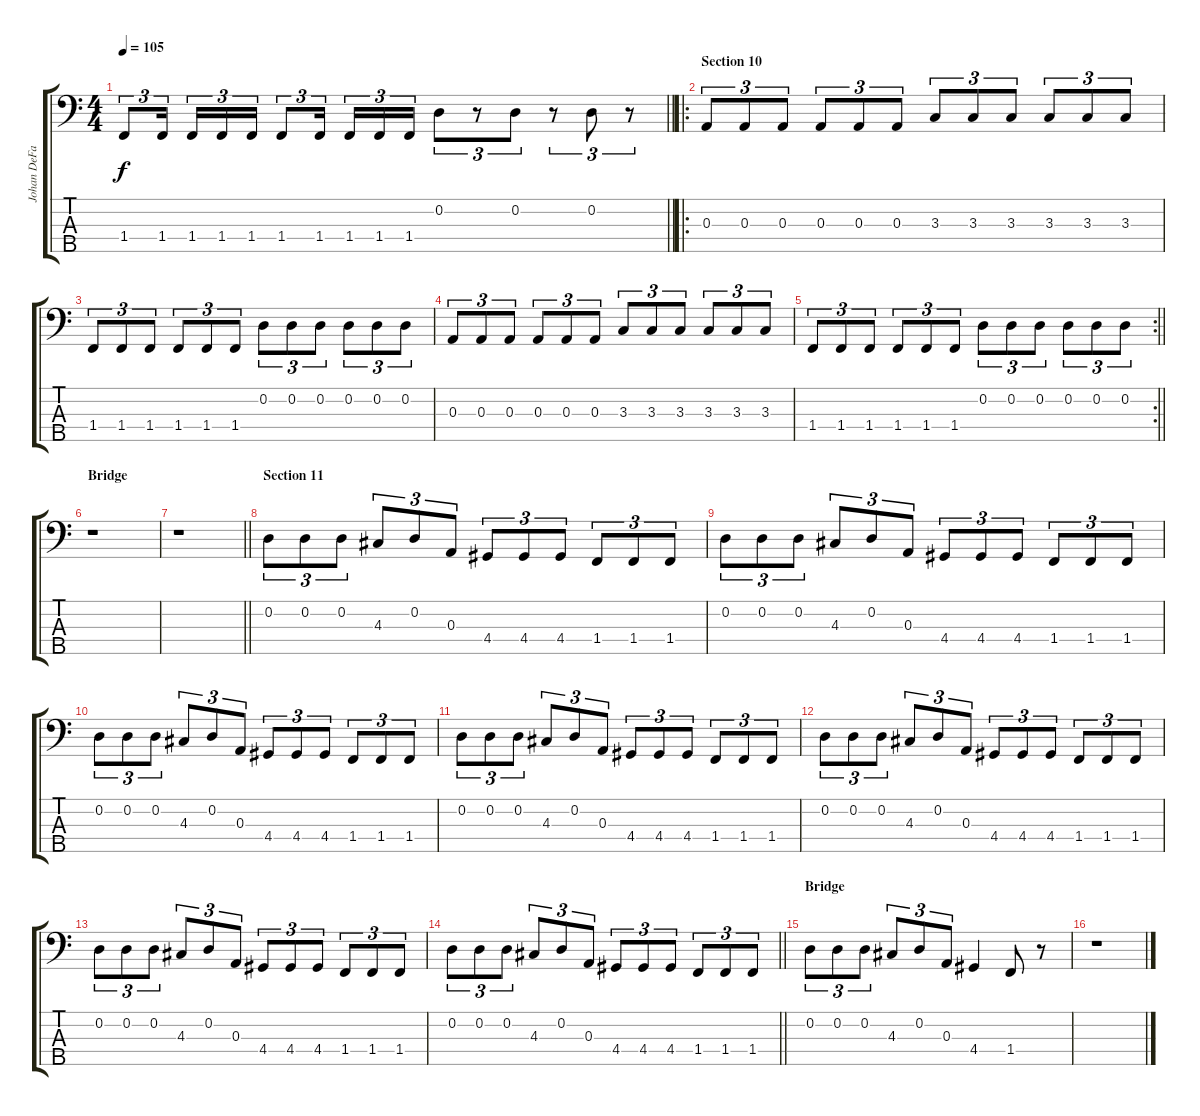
\track ("Johan DeFarfalla" "Johan DeFa") {instrument electricbassfinger}
\staff {score tabs}
\tuning (G2 D2 A1 E1 B0) {hide}
\ts (4 4)
\tempo 105
\clef f4
\barLineRight lightlight
\ks c
1.4.8{tu (3 2) dy f} 1.4.16{tu (3 2) beam splitsecondary} 1.4.16{tu (3 2)} 1.4.16{tu (3 2)} 1.4.16{tu (3 2)} 1.4.8{tu (3 2)} 1.4.16{tu (3 2) beam splitsecondary} 1.4.16{tu (3 2)} 1.4.16{tu (3 2)} 1.4.16{tu (3 2)} 0.2.8{tu (3 2)} r.8{tu (3 2)} 0.2.8{tu (3 2)} r.8{tu (3 2)} 0.2.8{tu (3 2)} r.8{tu (3 2)} |
\ro
\section ("" "Section 10")
0.3.8{tu (3 2)} 0.3.8{tu (3 2)} 0.3.8{tu (3 2)} 0.3.8{tu (3 2)} 0.3.8{tu (3 2)} 0.3.8{tu (3 2)} 3.3.8{tu (3 2)} 3.3.8{tu (3 2)} 3.3.8{tu (3 2)} 3.3.8{tu (3 2)} 3.3.8{tu (3 2)} 3.3.8{tu (3 2)} |
1.4.8{tu (3 2)} 1.4.8{tu (3 2)} 1.4.8{tu (3 2)} 1.4.8{tu (3 2)} 1.4.8{tu (3 2)} 1.4.8{tu (3 2)} 0.2.8{tu (3 2)} 0.2.8{tu (3 2)} 0.2.8{tu (3 2)} 0.2.8{tu (3 2)} 0.2.8{tu (3 2)} 0.2.8{tu (3 2)} |
0.3.8{tu (3 2)} 0.3.8{tu (3 2)} 0.3.8{tu (3 2)} 0.3.8{tu (3 2)} 0.3.8{tu (3 2)} 0.3.8{tu (3 2)} 3.3.8{tu (3 2)} 3.3.8{tu (3 2)} 3.3.8{tu (3 2)} 3.3.8{tu (3 2)} 3.3.8{tu (3 2)} 3.3.8{tu (3 2)} |
\rc 2
\barLineRight lightlight
1.4.8{tu (3 2)} 1.4.8{tu (3 2)} 1.4.8{tu (3 2)} 1.4.8{tu (3 2)} 1.4.8{tu (3 2)} 1.4.8{tu (3 2)} 0.2.8{tu (3 2)} 0.2.8{tu (3 2)} 0.2.8{tu (3 2)} 0.2.8{tu (3 2)} 0.2.8{tu (3 2)} 0.2.8{tu (3 2)} |
\section ("" "Bridge")
r.1 |
\barLineRight lightlight
r.1 |
\section ("" "Section 11")
0.2.8{tu (3 2)} 0.2.8{tu (3 2)} 0.2.8{tu (3 2)} 4.3.8{tu (3 2)} 0.2.8{tu (3 2)} 0.3.8{tu (3 2)} 4.4.8{tu (3 2)} 4.4.8{tu (3 2)} 4.4.8{tu (3 2)} 1.4.8{tu (3 2)} 1.4.8{tu (3 2)} 1.4.8{tu (3 2)} |
0.2.8{tu (3 2)} 0.2.8{tu (3 2)} 0.2.8{tu (3 2)} 4.3.8{tu (3 2)} 0.2.8{tu (3 2)} 0.3.8{tu (3 2)} 4.4.8{tu (3 2)} 4.4.8{tu (3 2)} 4.4.8{tu (3 2)} 1.4.8{tu (3 2)} 1.4.8{tu (3 2)} 1.4.8{tu (3 2)} |
0.2.8{tu (3 2)} 0.2.8{tu (3 2)} 0.2.8{tu (3 2)} 4.3.8{tu (3 2)} 0.2.8{tu (3 2)} 0.3.8{tu (3 2)} 4.4.8{tu (3 2)} 4.4.8{tu (3 2)} 4.4.8{tu (3 2)} 1.4.8{tu (3 2)} 1.4.8{tu (3 2)} 1.4.8{tu (3 2)} |
0.2.8{tu (3 2)} 0.2.8{tu (3 2)} 0.2.8{tu (3 2)} 4.3.8{tu (3 2)} 0.2.8{tu (3 2)} 0.3.8{tu (3 2)} 4.4.8{tu (3 2)} 4.4.8{tu (3 2)} 4.4.8{tu (3 2)} 1.4.8{tu (3 2)} 1.4.8{tu (3 2)} 1.4.8{tu (3 2)} |
0.2.8{tu (3 2)} 0.2.8{tu (3 2)} 0.2.8{tu (3 2)} 4.3.8{tu (3 2)} 0.2.8{tu (3 2)} 0.3.8{tu (3 2)} 4.4.8{tu (3 2)} 4.4.8{tu (3 2)} 4.4.8{tu (3 2)} 1.4.8{tu (3 2)} 1.4.8{tu (3 2)} 1.4.8{tu (3 2)} |
0.2.8{tu (3 2)} 0.2.8{tu (3 2)} 0.2.8{tu (3 2)} 4.3.8{tu (3 2)} 0.2.8{tu (3 2)} 0.3.8{tu (3 2)} 4.4.8{tu (3 2)} 4.4.8{tu (3 2)} 4.4.8{tu (3 2)} 1.4.8{tu (3 2)} 1.4.8{tu (3 2)} 1.4.8{tu (3 2)} |
\barLineRight lightlight
0.2.8{tu (3 2)} 0.2.8{tu (3 2)} 0.2.8{tu (3 2)} 4.3.8{tu (3 2)} 0.2.8{tu (3 2)} 0.3.8{tu (3 2)} 4.4.8{tu (3 2)} 4.4.8{tu (3 2)} 4.4.8{tu (3 2)} 1.4.8{tu (3 2)} 1.4.8{tu (3 2)} 1.4.8{tu (3 2)} |
\section ("" "Bridge")
0.2.8{tu (3 2)} 0.2.8{tu (3 2)} 0.2.8{tu (3 2)} 4.3.8{tu (3 2)} 0.2.8{tu (3 2)} 0.3.8{tu (3 2)} 4.4.4 1.4.8 r.8 |
r.1
